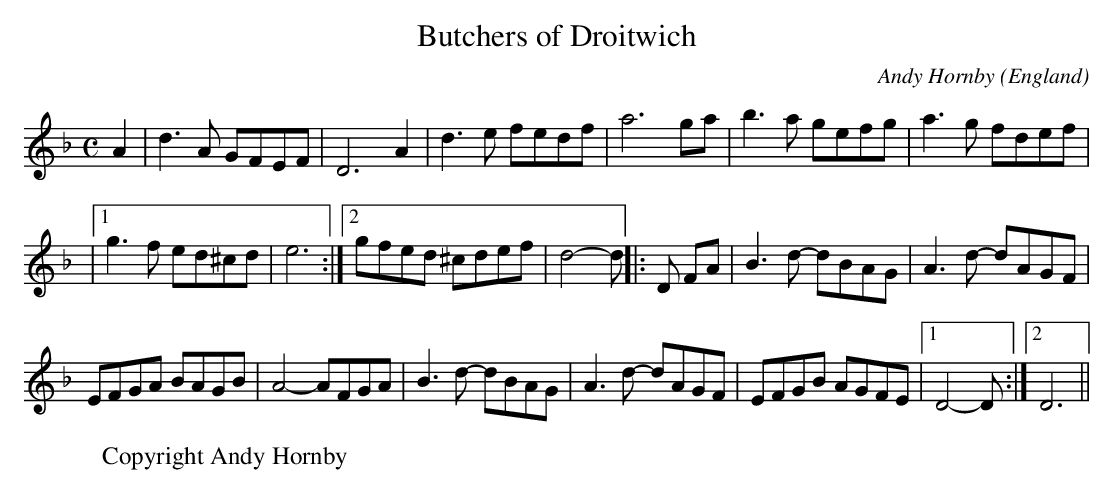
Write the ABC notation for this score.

X:1
T:Butchers of Droitwich
O:England
M:C
C:Andy Hornby
K:Dm
A2|\
d3A GFEF|D6 A2|d3e fedf|a6 ga|\
b3a gefg|a3g fdef|
|1 g3f ed^cd|e6 :|2 gfed ^cdef|d4-d ||\
|:D FA|\
B3d- dBAG|A3d- dAGF|
EFGA BAGB|A4- AFGA|\
B3d- dBAG|A3d- dAGF|EFGB AGFE |1\
D4- D:|2 D6 ||
W:Copyright Andy Hornby
